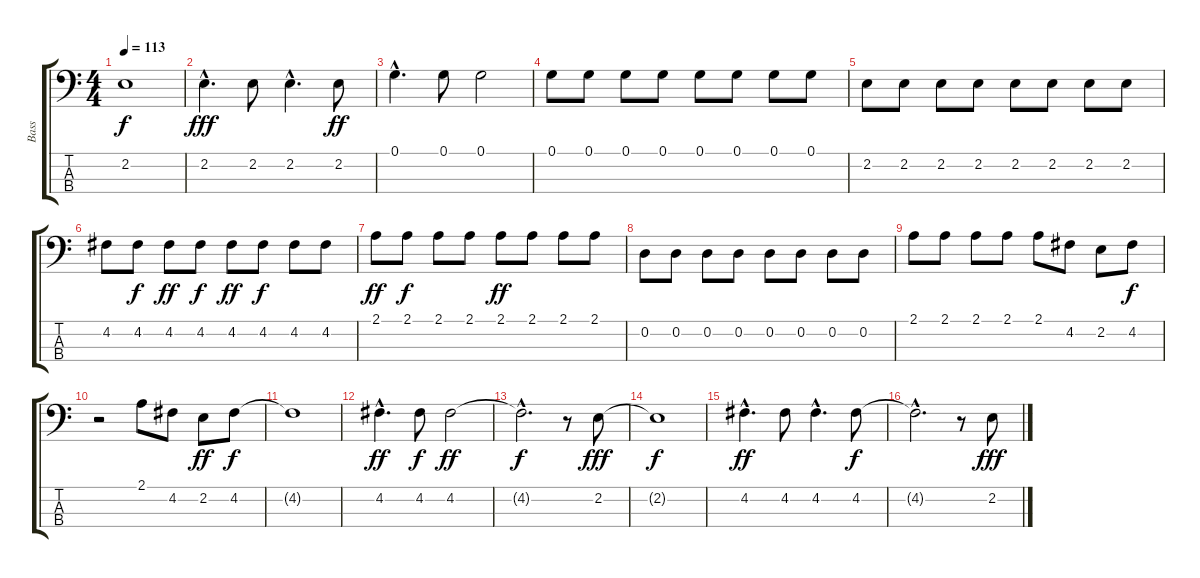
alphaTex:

\track ("Bass" "Bass") {instrument electricbassfinger}
\staff {score tabs}
\tuning (G2 D2 A1 E1) {hide}
\ts (4 4)
\tempo 113
\clef f4
\ks c
2.2{t}.1{dy f} |
2.2{hac}.4{d dy fff} 2.2.8 2.2{hac}.4{d} 2.2.8{dy ff} |
0.1{hac}.4{d} 0.1.8 0.1.2 |
0.1.8 0.1.8 0.1.8 0.1.8 0.1.8 0.1.8 0.1.8 0.1.8 |
2.2.8 2.2.8 2.2.8 2.2.8 2.2.8 2.2.8 2.2.8 2.2.8 |
4.2.8 4.2.8{dy f} 4.2.8{dy ff} 4.2.8{dy f} 4.2.8{dy ff} 4.2.8{dy f} 4.2.8 4.2.8 |
2.1.8{dy ff} 2.1.8{dy f} 2.1.8 2.1.8 2.1.8{dy ff} 2.1.8 2.1.8 2.1.8 |
0.2.8 0.2.8 0.2.8 0.2.8 0.2.8 0.2.8 0.2.8 0.2.8 |
2.1.8 2.1.8 2.1.8 2.1.8 2.1.8 4.2.8 2.2.8 4.2.8{dy f} |
r.2 2.1.8 4.2.8 2.2.8{dy ff} 4.2.8{dy f} |
4.2{t}.1 |
4.2{hac}.4{d dy ff} 4.2.8{dy f} 4.2.2{dy ff} |
4.2{hac t}.2{d dy f} r.8 2.2.8{dy fff} |
2.2{t}.1{dy f} |
4.2{hac}.4{d dy ff} 4.2.8 4.2{hac}.4{d} 4.2.8{dy f} |
4.2{hac t}.2{d} r.8 2.2.8{dy fff}
